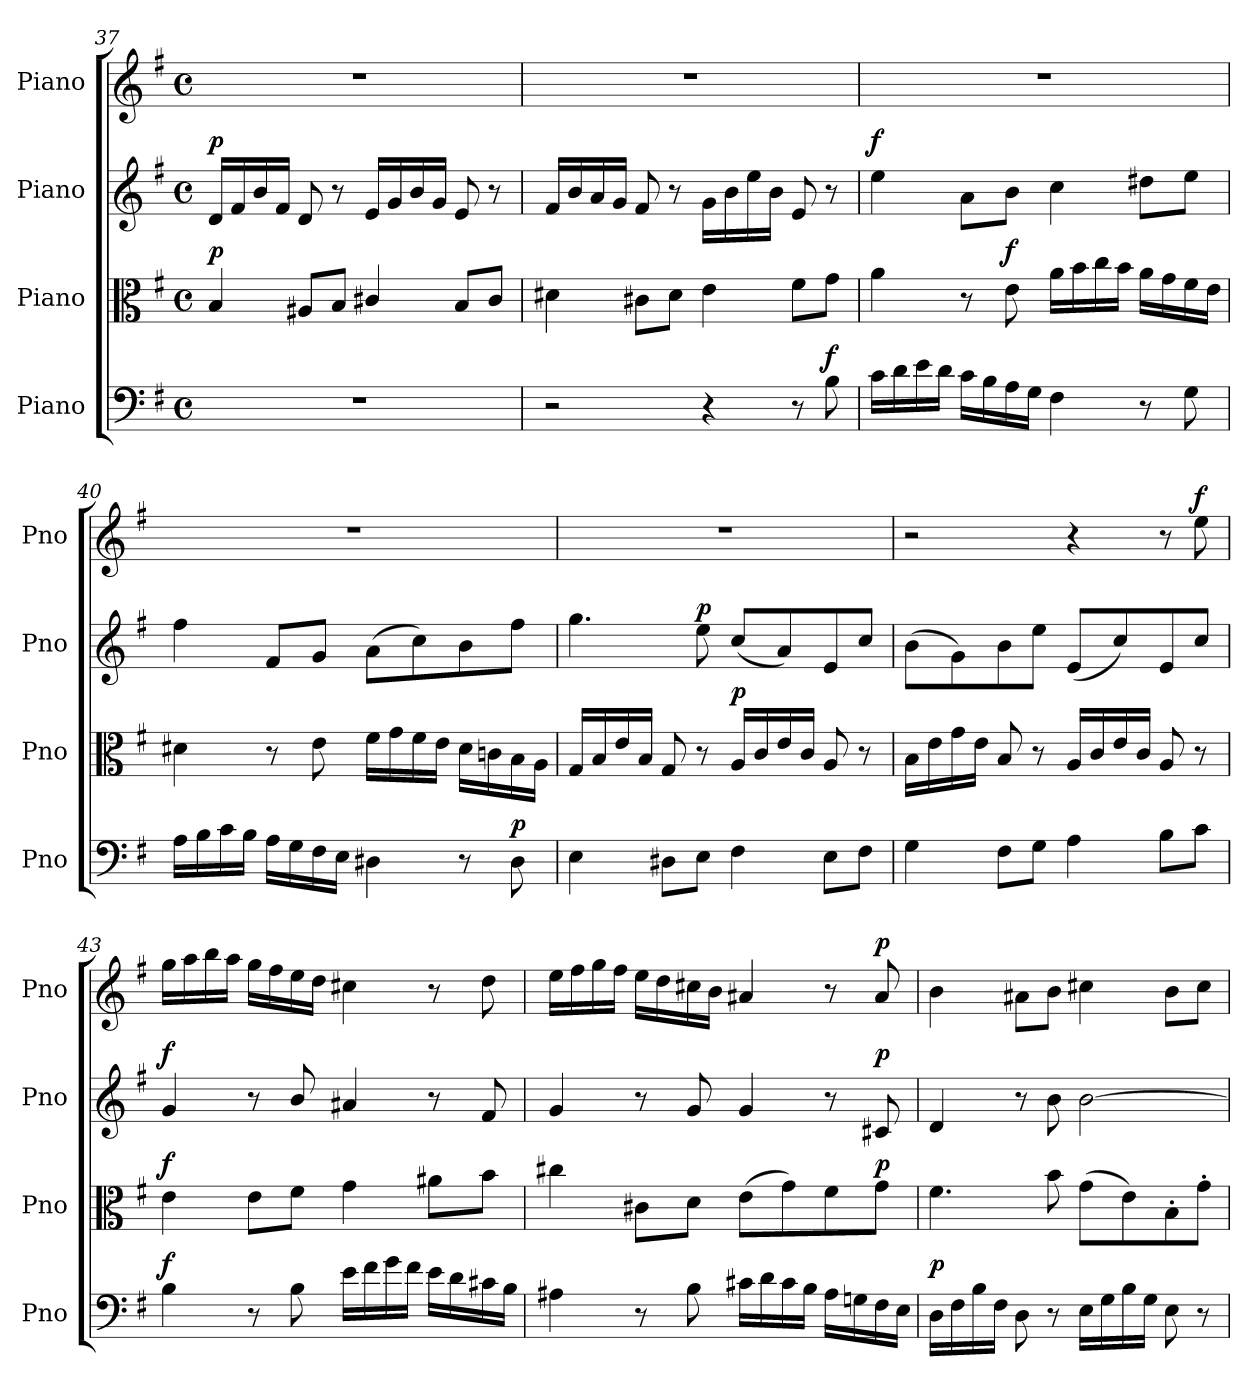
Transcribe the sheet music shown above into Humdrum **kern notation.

**kern	**dynam	**kern	**dynam	**kern	**dynam	**kern	**dynam
*part4	*part4	*part3	*part3	*part2	*part2	*part1	*part1
*staff4	*staff4	*staff3	*staff3	*staff2	*staff2	*staff1	*staff1
*I"Piano	*	*I"Piano	*	*I"Piano	*	*I"Piano	*
*I'Pno	*	*I'Pno	*	*I'Pno	*	*I'Pno	*
!!LO:LB:g=z
*clefF4	*	*clefC3	*	*clefG2	*	*clefG2	*
*k[f#]	*	*k[f#]	*	*k[f#]	*	*k[f#]	*
*M4/4	*	*M4/4	*	*M4/4	*	*M4/4	*
*met(c)	*	*met(c)	*	*met(c)	*	*met(c)	*
=37	=37	=37	=37	=37	=37	=37	=37
!	!	!	!LO:DY:a	!	!LO:DY:a	!	!
1r	.	4B/	p	16d/LL	p	1r	.
.	.	.	.	16f#/	.	.	.
.	.	.	.	16b/	.	.	.
.	.	.	.	16f#/JJ	.	.	.
.	.	8A#X/L	.	8d/	.	.	.
.	.	8B/J	.	8r	.	.	.
.	.	4c#X/	.	16e/LL	.	.	.
.	.	.	.	16g/	.	.	.
.	.	.	.	16b/	.	.	.
.	.	.	.	16g/JJ	.	.	.
.	.	8B/L	.	8e/	.	.	.
.	.	8c#/J	.	8r	.	.	.
=38	=38	=38	=38	=38	=38	=38	=38
2r	.	4d#X\	.	16f#/LL	.	1r	.
.	.	.	.	16b/	.	.	.
.	.	.	.	16a/	.	.	.
.	.	.	.	16g/JJ	.	.	.
.	.	8c#X\L	.	8f#/	.	.	.
.	.	8d#\J	.	8r	.	.	.
4r	.	4e\	.	16g\LL	.	.	.
.	.	.	.	16b\	.	.	.
.	.	.	.	16ee\	.	.	.
.	.	.	.	16b\JJ	.	.	.
8r	.	8f#\L	.	8e/	.	.	.
!	!LO:DY:a	!	!	!	!	!	!
8B\	f	8g\J	.	8r	.	.	.
=39	=39	=39	=39	=39	=39	=39	=39
!	!	!	!	!	!LO:DY:a	!	!
16c\LL	.	4a\	.	4ee\	f	1r	.
16d\	.	.	.	.	.	.	.
16e\	.	.	.	.	.	.	.
16d\JJ	.	.	.	.	.	.	.
16c\LL	.	8r	.	8a\L	.	.	.
16B\	.	.	.	.	.	.	.
!	!	!	!LO:DY:a	!	!	!	!
16A\	.	8e\	f	8b\J	.	.	.
16G\JJ	.	.	.	.	.	.	.
4F#\	.	16a\LL	.	4cc\	.	.	.
.	.	16b\	.	.	.	.	.
.	.	16cc\	.	.	.	.	.
.	.	16b\JJ	.	.	.	.	.
8r	.	16a\LL	.	8dd#X\L	.	.	.
.	.	16g\	.	.	.	.	.
8G\	.	16f#\	.	8ee\J	.	.	.
.	.	16e\JJ	.	.	.	.	.
=40	=40	=40	=40	=40	=40	=40	=40
16A\LL	.	4d#X\	.	4ff#\	.	1r	.
16B\	.	.	.	.	.	.	.
16c\	.	.	.	.	.	.	.
16B\JJ	.	.	.	.	.	.	.
16A\LL	.	8r	.	8f#/L	.	.	.
16G\	.	.	.	.	.	.	.
16F#\	.	8e\	.	8g/J	.	.	.
16E\JJ	.	.	.	.	.	.	.
4D#X\	.	16f#\LL	.	(8a\L	.	.	.
.	.	16g\	.	.	.	.	.
.	.	16f#\	.	8cc\)	.	.	.
.	.	16e\JJ	.	.	.	.	.
8r	.	16d#\LL	.	8b\	.	.	.
.	.	16cn\	.	.	.	.	.
!	!LO:DY:a	!	!	!	!	!	!
8D#\	p	16B\	.	8ff#\J	.	.	.
.	.	16A\JJ	.	.	.	.	.
=41	=41	=41	=41	=41	=41	=41	=41
4E\	.	16G/LL	.	4.gg\	.	1r	.
.	.	16B/	.	.	.	.	.
.	.	16e/	.	.	.	.	.
.	.	16B/JJ	.	.	.	.	.
8D#X\L	.	8G/	.	.	.	.	.
!	!	!	!	!	!LO:DY:a	!	!
8E\J	.	8r	.	8ee\	p	.	.
!	!	!	!LO:DY:a	!	!	!	!
4F#\	.	16A/LL	p	(8cc/L	.	.	.
.	.	16c/	.	.	.	.	.
.	.	16e/	.	8a/)	.	.	.
.	.	16c/JJ	.	.	.	.	.
8E\L	.	8A/	.	8e/	.	.	.
8F#\J	.	8r	.	8cc/J	.	.	.
!!LO:PB:g=z
=42	=42	=42	=42	=42	=42	=42	=42
4G\	.	16B\LL	.	(8b\L	.	2r	.
.	.	16e\	.	.	.	.	.
.	.	16g\	.	8g\)	.	.	.
.	.	16e\JJ	.	.	.	.	.
8F#\L	.	8B/	.	8b\	.	.	.
8G\J	.	8r	.	8ee\J	.	.	.
4A\	.	16A/LL	.	(8e/L	.	4r	.
.	.	16c/	.	.	.	.	.
.	.	16e/	.	8cc/)	.	.	.
.	.	16c/JJ	.	.	.	.	.
8B\L	.	8A/	.	8e/	.	8r	.
!	!	!	!	!	!	!	!LO:DY:a
8c\J	.	8r	.	8cc/J	.	8ee\	f
=43	=43	=43	=43	=43	=43	=43	=43
!	!LO:DY:a	!	!LO:DY:a	!	!LO:DY:a	!	!
4B\	f	4e\	f	4g/	f	16gg\LL	.
.	.	.	.	.	.	16aa\	.
.	.	.	.	.	.	16bb\	.
.	.	.	.	.	.	16aa\JJ	.
8r	.	8e\L	.	8r	.	16gg\LL	.
.	.	.	.	.	.	16ff#\	.
8B\	.	8f#\J	.	8b/	.	16ee\	.
.	.	.	.	.	.	16dd\JJ	.
16e\LL	.	4g\	.	4a#X/	.	4cc#X\	.
16f#\	.	.	.	.	.	.	.
16g\	.	.	.	.	.	.	.
16f#\JJ	.	.	.	.	.	.	.
16e\LL	.	8a#X\L	.	8r	.	8r	.
16d\	.	.	.	.	.	.	.
16c#X\	.	8b\J	.	8f#/	.	8dd\	.
16B\JJ	.	.	.	.	.	.	.
=44	=44	=44	=44	=44	=44	=44	=44
4A#X\	.	4cc#X\	.	4g/	.	16ee\LL	.
.	.	.	.	.	.	16ff#\	.
.	.	.	.	.	.	16gg\	.
.	.	.	.	.	.	16ff#\JJ	.
8r	.	8c#X\L	.	8r	.	16ee\LL	.
.	.	.	.	.	.	16dd\	.
8B\	.	8d\J	.	8g/	.	16cc#X\	.
.	.	.	.	.	.	16b\JJ	.
16c#X\LL	.	(8e\L	.	4g/	.	4a#X/	.
16d\	.	.	.	.	.	.	.
16c#\	.	8g\)	.	.	.	.	.
16B\JJ	.	.	.	.	.	.	.
16A#\LL	.	8f#\	.	8r	.	8r	.
16Gn\	.	.	.	.	.	.	.
!	!	!	!LO:DY:a	!	!LO:DY:a	!	!LO:DY:a
16F#\	.	8g\J	p	8c#X/	p	8a#/	p
16E\JJ	.	.	.	.	.	.	.
=45	=45	=45	=45	=45	=45	=45	=45
!	!LO:DY:a	!	!	!	!	!	!
16D\LL	p	4.f#\	.	4d/	.	4b\	.
16F#\	.	.	.	.	.	.	.
16B\	.	.	.	.	.	.	.
16F#\JJ	.	.	.	.	.	.	.
8D\	.	.	.	8r	.	8a#X\L	.
8r	.	8b\	.	8b\	.	8b\J	.
16E\LL	.	(8g\L	.	[2b\	.	4cc#X\	.
16G\	.	.	.	.	.	.	.
16B\	.	8e\)	.	.	.	.	.
16G\JJ	.	.	.	.	.	.	.
8E\	.	8B'\	.	.	.	8b\L	.
8r	.	8g'\J	.	.	.	8cc#\J	.
=	=	=	=	=	=	=	=
*-	*-	*-	*-	*-	*-	*-	*-
